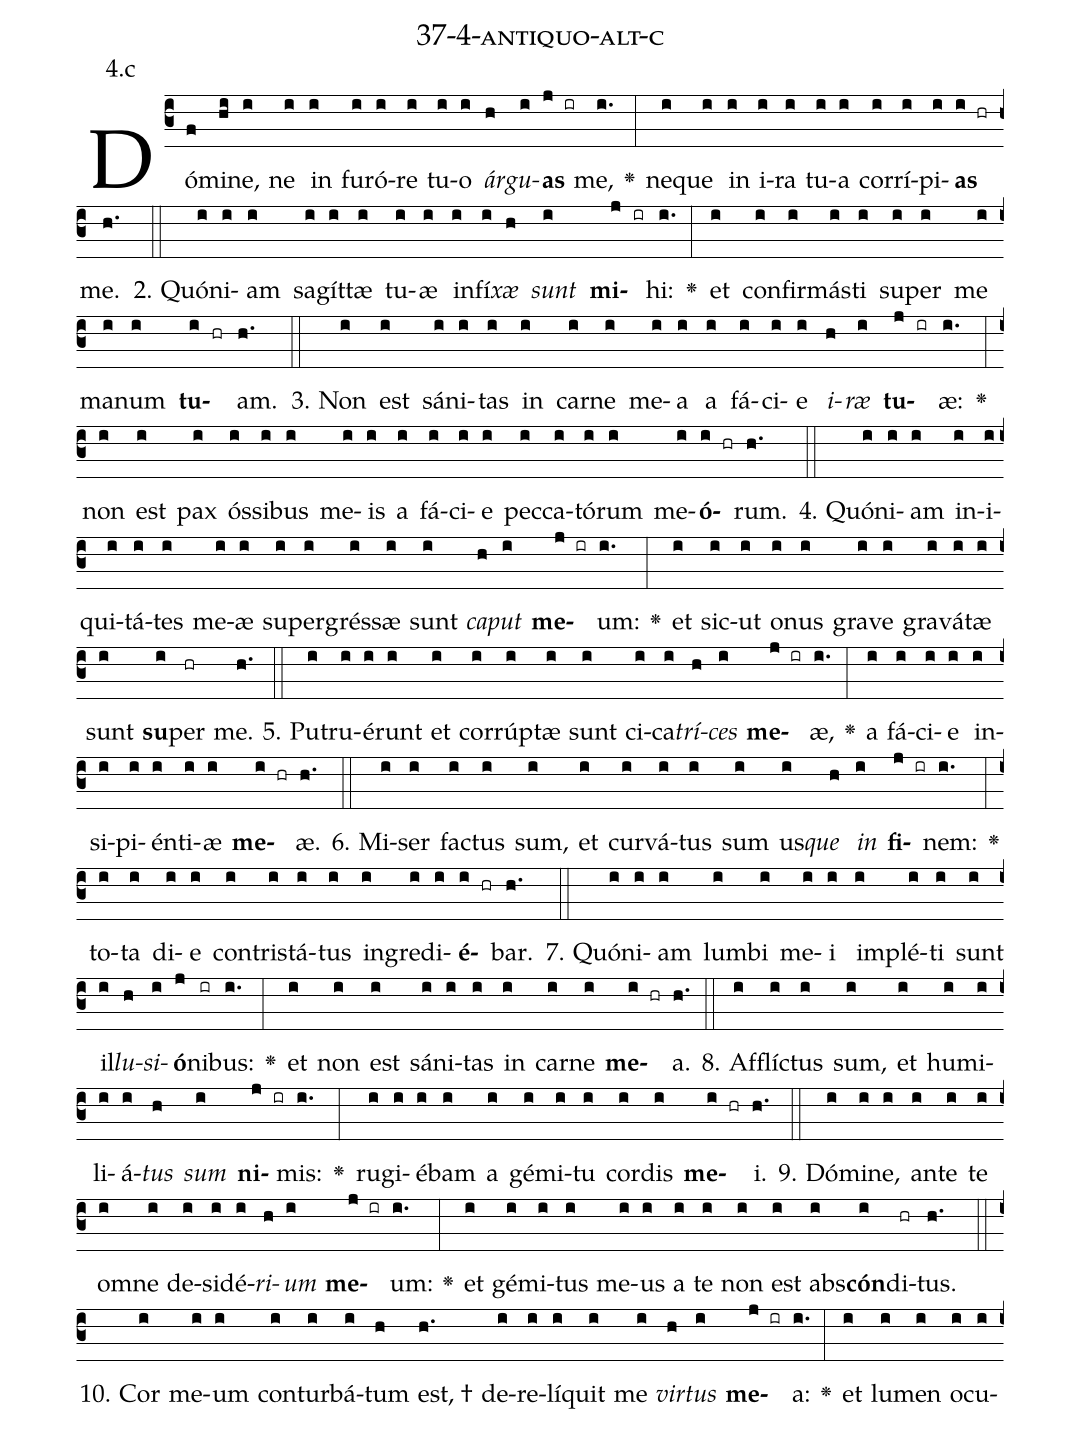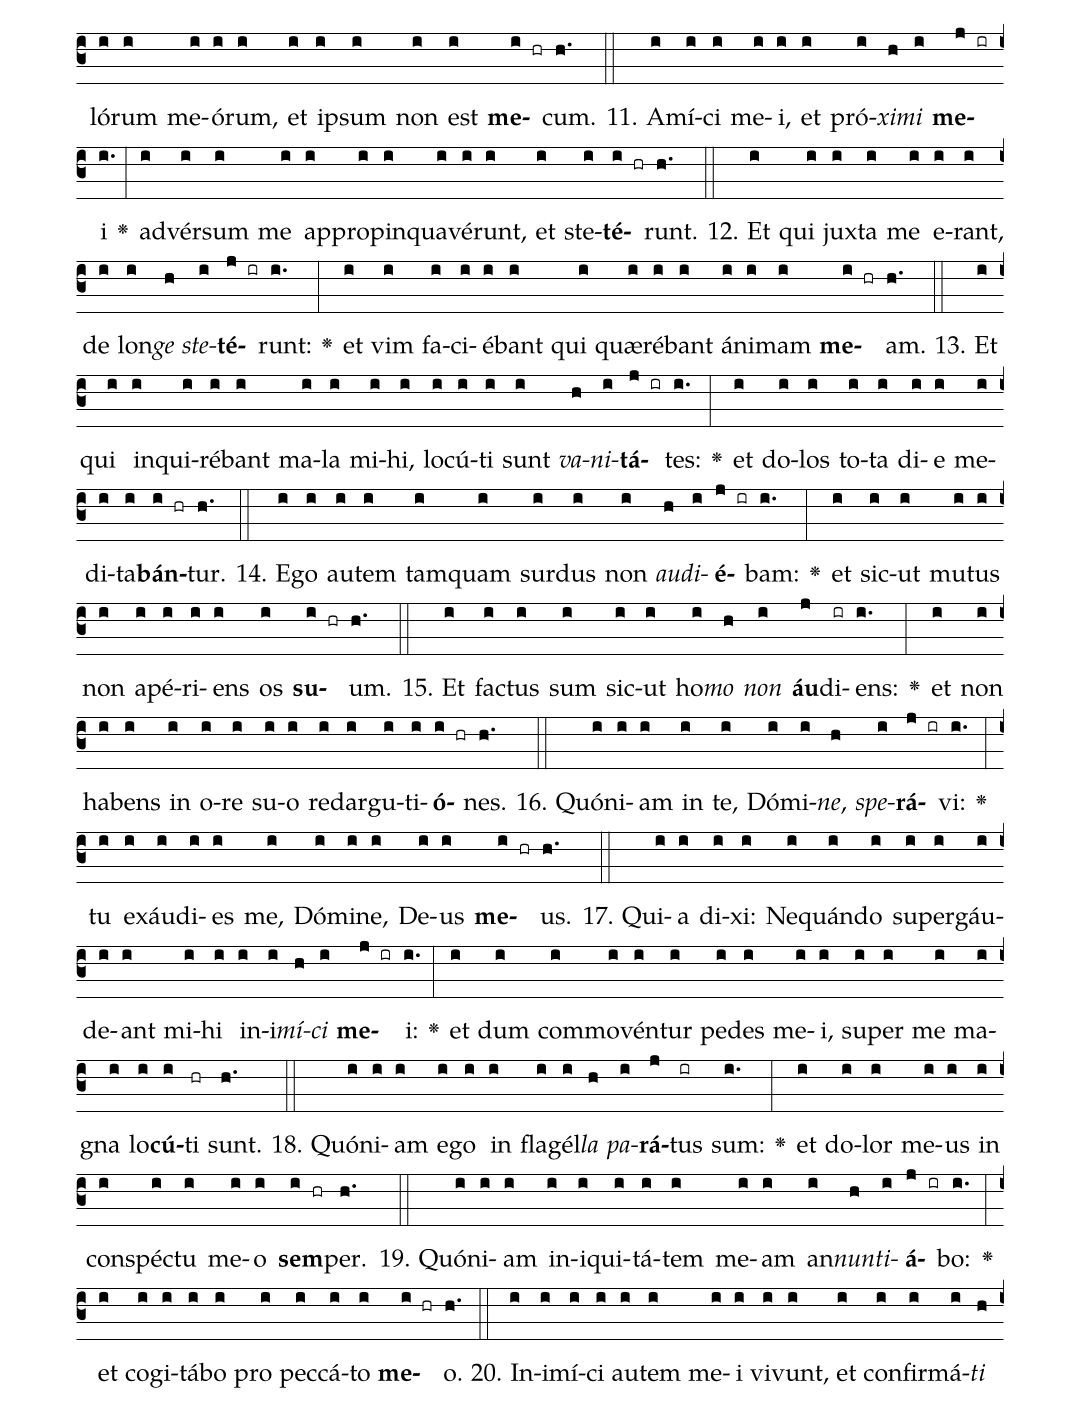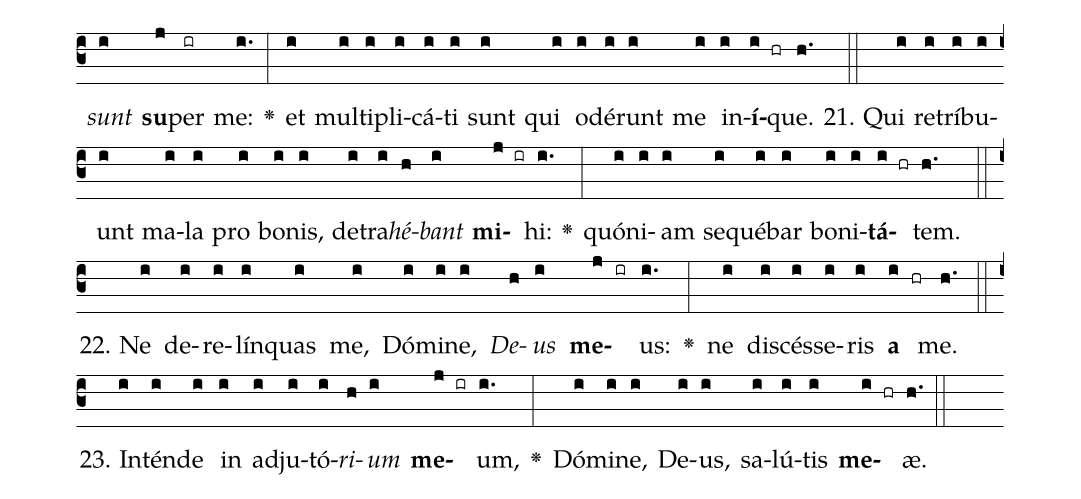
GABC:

name: 37-4-antiquo-alt-c;
annotation: 4.c;
%%
(c3)Dó(f)mi(hi)ne,(i) ne(i) in(i) fu(i)ró(i)re(i) tu(i)o(i) <i>ár</i>(h)<i>gu</i>(i)<b>as</b>(j ir) me,(i.) <v>\greheightstar</v>(:) ne(i)que(i) in(i) i(i)ra(i) tu(i)a(i) cor(i)rí(i)pi(i)<b>as</b>(i hr) me.(h.) (::)
2. Quón(i)i(i)am(i) sa(i)gít(i)tæ(i) tu(i)æ(i) in(i)fí(i)<i>xæ</i>(h) <i>sunt</i>(i) <b>mi</b>(j ir)hi:(i.) <v>\greheightstar</v>(:) et(i) con(i)fir(i)más(i)ti(i) su(i)per(i) me(i) ma(i)num(i) <b>tu</b>(i hr)am.(h.) (::)
3. Non(i) est(i) sá(i)ni(i)tas(i) in(i) car(i)ne(i) me(i)a(i) a(i) fá(i)ci(i)e(i) <i>i</i>(h)<i>ræ</i>(i) <b>tu</b>(j ir)æ:(i.) <v>\greheightstar</v>(:) non(i) est(i) pax(i) ós(i)si(i)bus(i) me(i)is(i) a(i) fá(i)ci(i)e(i) pec(i)ca(i)tó(i)rum(i) me(i)<b>ó</b>(i hr)rum.(h.) (::)
4. Quón(i)i(i)am(i) in(i)i(i)qui(i)tá(i)tes(i) me(i)æ(i) su(i)per(i)grés(i)sæ(i) sunt(i) <i>ca</i>(h)<i>put</i>(i) <b>me</b>(j ir)um:(i.) <v>\greheightstar</v>(:) et(i) sic(i)ut(i) o(i)nus(i) gra(i)ve(i) gra(i)vá(i)tæ(i) sunt(i) <b>su</b>(i)per(hr) me.(h.) (::)
5. Pu(i)tru(i)é(i)runt(i) et(i) cor(i)rúp(i)tæ(i) sunt(i) ci(i)ca(i)<i>trí</i>(h)<i>ces</i>(i) <b>me</b>(j ir)æ,(i.) <v>\greheightstar</v>(:) a(i) fá(i)ci(i)e(i) in(i)si(i)pi(i)én(i)ti(i)æ(i) <b>me</b>(i hr)æ.(h.) (::)
6. Mi(i)ser(i) fac(i)tus(i) sum,(i) et(i) cur(i)vá(i)tus(i) sum(i) us(i)<i>que</i>(h) <i>in</i>(i) <b>fi</b>(j ir)nem:(i.) <v>\greheightstar</v>(:) to(i)ta(i) di(i)e(i) con(i)tris(i)tá(i)tus(i) in(i)gre(i)di(i)<b>é</b>(i hr)bar.(h.) (::)
7. Quón(i)i(i)am(i) lum(i)bi(i) me(i)i(i) im(i)plé(i)ti(i) sunt(i) il(i)<i>lu</i>(h)<i>si</i>(i)<b>ó</b>(j)ni(ir)bus:(i.) <v>\greheightstar</v>(:) et(i) non(i) est(i) sá(i)ni(i)tas(i) in(i) car(i)ne(i) <b>me</b>(i hr)a.(h.) (::)
8. Af(i)flíc(i)tus(i) sum,(i) et(i) hu(i)mi(i)li(i)á(i)<i>tus</i>(h) <i>sum</i>(i) <b>ni</b>(j ir)mis:(i.) <v>\greheightstar</v>(:) ru(i)gi(i)é(i)bam(i) a(i) gé(i)mi(i)tu(i) cor(i)dis(i) <b>me</b>(i hr)i.(h.) (::)
9. Dó(i)mi(i)ne,(i) an(i)te(i) te(i) om(i)ne(i) de(i)si(i)dé(i)<i>ri</i>(h)<i>um</i>(i) <b>me</b>(j ir)um:(i.) <v>\greheightstar</v>(:) et(i) gé(i)mi(i)tus(i) me(i)us(i) a(i) te(i) non(i) est(i) abs(i)<b>cón</b>(i)di(hr)tus.(h.) (::)
10. Cor(i) me(i)um(i) con(i)tur(i)bá(i)tum(h) est, †(h.) de(i)re(i)lí(i)quit(i) me(i) <i>vir</i>(h)<i>tus</i>(i) <b>me</b>(j ir)a:(i.) <v>\greheightstar</v>(:) et(i) lu(i)men(i) o(i)cu(i)ló(i)rum(i) me(i)ó(i)rum,(i) et(i) ip(i)sum(i) non(i) est(i) <b>me</b>(i hr)cum.(h.) (::)
11. A(i)mí(i)ci(i) me(i)i,(i) et(i) pró(i)<i>xi</i>(h)<i>mi</i>(i) <b>me</b>(j ir)i(i.) <v>\greheightstar</v>(:) ad(i)vér(i)sum(i) me(i) ap(i)pro(i)pin(i)qua(i)vé(i)runt,(i) et(i) ste(i)<b>té</b>(i hr)runt.(h.) (::)
12. Et(i) qui(i) jux(i)ta(i) me(i) e(i)rant,(i) de(i) lon(i)<i>ge</i>(h) <i>ste</i>(i)<b>té</b>(j ir)runt:(i.) <v>\greheightstar</v>(:) et(i) vim(i) fa(i)ci(i)é(i)bant(i) qui(i) quæ(i)ré(i)bant(i) á(i)ni(i)mam(i) <b>me</b>(i hr)am.(h.) (::)
13. Et(i) qui(i) in(i)qui(i)ré(i)bant(i) ma(i)la(i) mi(i)hi,(i) lo(i)cú(i)ti(i) sunt(i) <i>va</i>(h)<i>ni</i>(i)<b>tá</b>(j ir)tes:(i.) <v>\greheightstar</v>(:) et(i) do(i)los(i) to(i)ta(i) di(i)e(i) me(i)di(i)ta(i)<b>bán</b>(i hr)tur.(h.) (::)
14. E(i)go(i) au(i)tem(i) tam(i)quam(i) sur(i)dus(i) non(i) <i>au</i>(h)<i>di</i>(i)<b>é</b>(j ir)bam:(i.) <v>\greheightstar</v>(:) et(i) sic(i)ut(i) mu(i)tus(i) non(i) a(i)pé(i)ri(i)ens(i) os(i) <b>su</b>(i hr)um.(h.) (::)
15. Et(i) fac(i)tus(i) sum(i) sic(i)ut(i) ho(i)<i>mo</i>(h) <i>non</i>(i) <b>áu</b>(j)di(ir)ens:(i.) <v>\greheightstar</v>(:) et(i) non(i) ha(i)bens(i) in(i) o(i)re(i) su(i)o(i) red(i)ar(i)gu(i)ti(i)<b>ó</b>(i hr)nes.(h.) (::)
16. Quón(i)i(i)am(i) in(i) te,(i) Dó(i)mi(i)<i>ne</i>,(h) <i>spe</i>(i)<b>rá</b>(j ir)vi:(i.) <v>\greheightstar</v>(:) tu(i) ex(i)áu(i)di(i)es(i) me,(i) Dó(i)mi(i)ne,(i) De(i)us(i) <b>me</b>(i hr)us.(h.) (::)
17. Qui(i)a(i) di(i)xi:(i) Ne(i)quán(i)do(i) su(i)per(i)gáu(i)de(i)ant(i) mi(i)hi(i) in(i)i(i)<i>mí</i>(h)<i>ci</i>(i) <b>me</b>(j ir)i:(i.) <v>\greheightstar</v>(:) et(i) dum(i) com(i)mo(i)vén(i)tur(i) pe(i)des(i) me(i)i,(i) su(i)per(i) me(i) ma(i)gna(i) lo(i)<b>cú</b>(i)ti(hr) sunt.(h.) (::)
18. Quón(i)i(i)am(i) e(i)go(i) in(i) fla(i)gél(i)<i>la</i>(h) <i>pa</i>(i)<b>rá</b>(j)tus(ir) sum:(i.) <v>\greheightstar</v>(:) et(i) do(i)lor(i) me(i)us(i) in(i) con(i)spéc(i)tu(i) me(i)o(i) <b>sem</b>(i hr)per.(h.) (::)
19. Quón(i)i(i)am(i) in(i)i(i)qui(i)tá(i)tem(i) me(i)am(i) an(i)<i>nun</i>(h)<i>ti</i>(i)<b>á</b>(j ir)bo:(i.) <v>\greheightstar</v>(:) et(i) co(i)gi(i)tá(i)bo(i) pro(i) pec(i)cá(i)to(i) <b>me</b>(i hr)o.(h.) (::)
20. In(i)i(i)mí(i)ci(i) au(i)tem(i) me(i)i(i) vi(i)vunt,(i) et(i) con(i)fir(i)má(i)<i>ti</i>(h) <i>sunt</i>(i) <b>su</b>(j)per(ir) me:(i.) <v>\greheightstar</v>(:) et(i) mul(i)ti(i)pli(i)cá(i)ti(i) sunt(i) qui(i) o(i)dé(i)runt(i) me(i) in(i)<b>í</b>(i hr)que.(h.) (::)
21. Qui(i) re(i)trí(i)bu(i)unt(i) ma(i)la(i) pro(i) bo(i)nis,(i) de(i)tra(i)<i>hé</i>(h)<i>bant</i>(i) <b>mi</b>(j ir)hi:(i.) <v>\greheightstar</v>(:) quón(i)i(i)am(i) se(i)qué(i)bar(i) bo(i)ni(i)<b>tá</b>(i hr)tem.(h.) (::)
22. Ne(i) de(i)re(i)lín(i)quas(i) me,(i) Dó(i)mi(i)ne,(i) <i>De</i>(h)<i>us</i>(i) <b>me</b>(j ir)us:(i.) <v>\greheightstar</v>(:) ne(i) di(i)scés(i)se(i)ris(i) <b>a</b>(i hr) me.(h.) (::)
23. In(i)tén(i)de(i) in(i) ad(i)ju(i)tó(i)<i>ri</i>(h)<i>um</i>(i) <b>me</b>(j ir)um,(i.) <v>\greheightstar</v>(:) Dó(i)mi(i)ne,(i) De(i)us,(i) sa(i)lú(i)tis(i) <b>me</b>(i hr)æ.(h.) (::)
